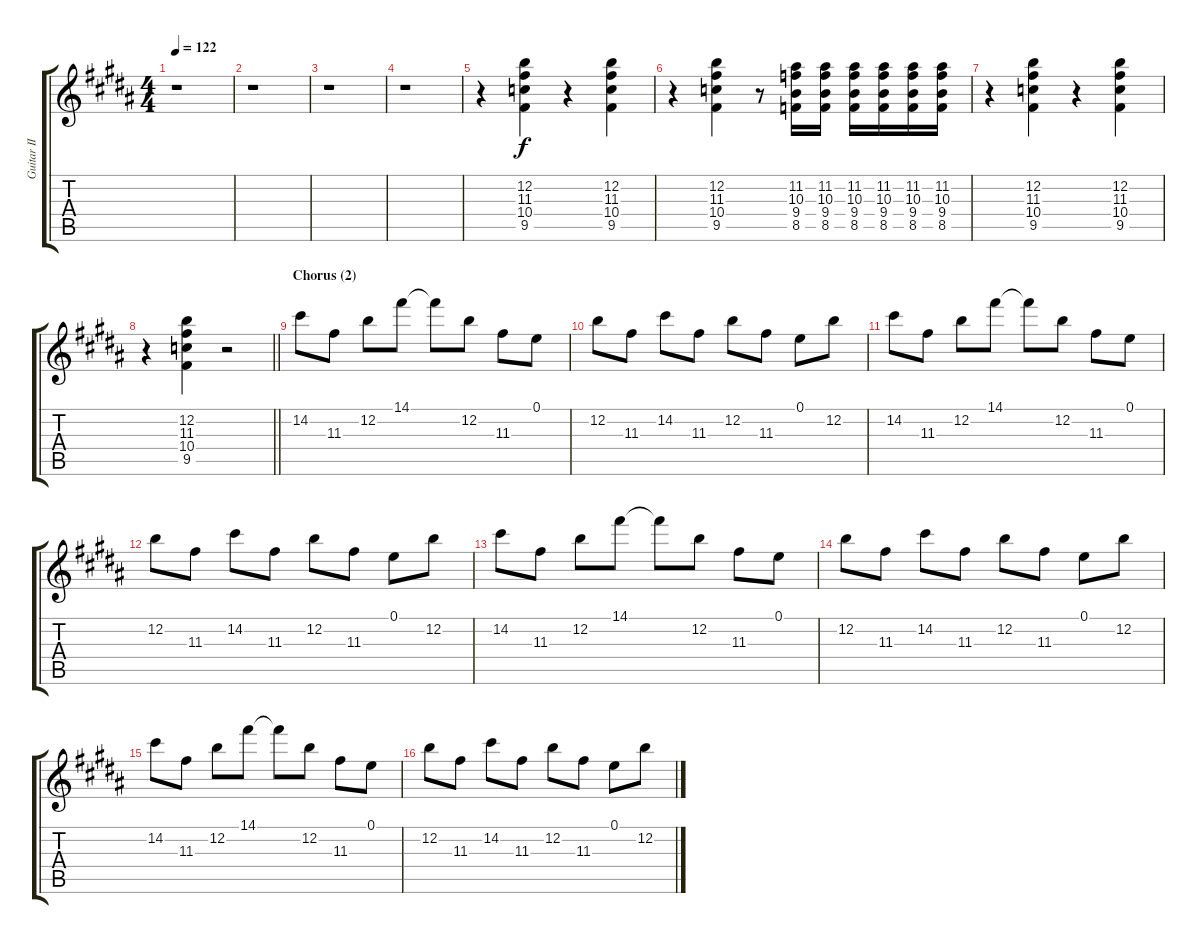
\track ("Guitar II" "Guitar II") {instrument distortionguitar}
\staff {score tabs}
\tuning (E4 B3 G3 D3 A2 E2) {hide}
\ts (4 4)
\tempo 122
\clef g2
\ks g#minor
r.1{dy f} |
r.1 |
r.1 |
r.1 |
r.4 (12.2 11.3 10.4 9.5).4 r.4 (12.2 11.3 10.4 9.5).4 |
r.4 (12.2 11.3 10.4 9.5).4 r.8 (11.2 10.3 9.4 8.5).16 (11.2 10.3 9.4 8.5).16 (11.2 10.3 9.4 8.5).16 (11.2 10.3 9.4 8.5).16 (11.2 10.3 9.4 8.5).16 (11.2 10.3 9.4 8.5).16 |
r.4 (12.2 11.3 10.4 9.5).4 r.4 (12.2 11.3 10.4 9.5).4 |
\barLineRight lightlight
r.4 (12.2 11.3 10.4 9.5).4 r.2 |
\section ("" "Chorus (2)")
14.2.8{instrument electricguitarjazz} 11.3.8 12.2.8 14.1.8 14.1{t}.8 12.2.8 11.3.8 0.1.8 |
12.2.8 11.3.8 14.2.8 11.3.8 12.2.8 11.3.8 0.1.8 12.2.8 |
14.2.8 11.3.8 12.2.8 14.1.8 14.1{t}.8 12.2.8 11.3.8 0.1.8 |
12.2.8 11.3.8 14.2.8 11.3.8 12.2.8 11.3.8 0.1.8 12.2.8 |
14.2.8 11.3.8 12.2.8 14.1.8 14.1{t}.8 12.2.8 11.3.8 0.1.8 |
12.2.8 11.3.8 14.2.8 11.3.8 12.2.8 11.3.8 0.1.8 12.2.8 |
14.2.8 11.3.8 12.2.8 14.1.8 14.1{t}.8 12.2.8 11.3.8 0.1.8 |
12.2.8 11.3.8 14.2.8 11.3.8 12.2.8 11.3.8 0.1.8 12.2.8
